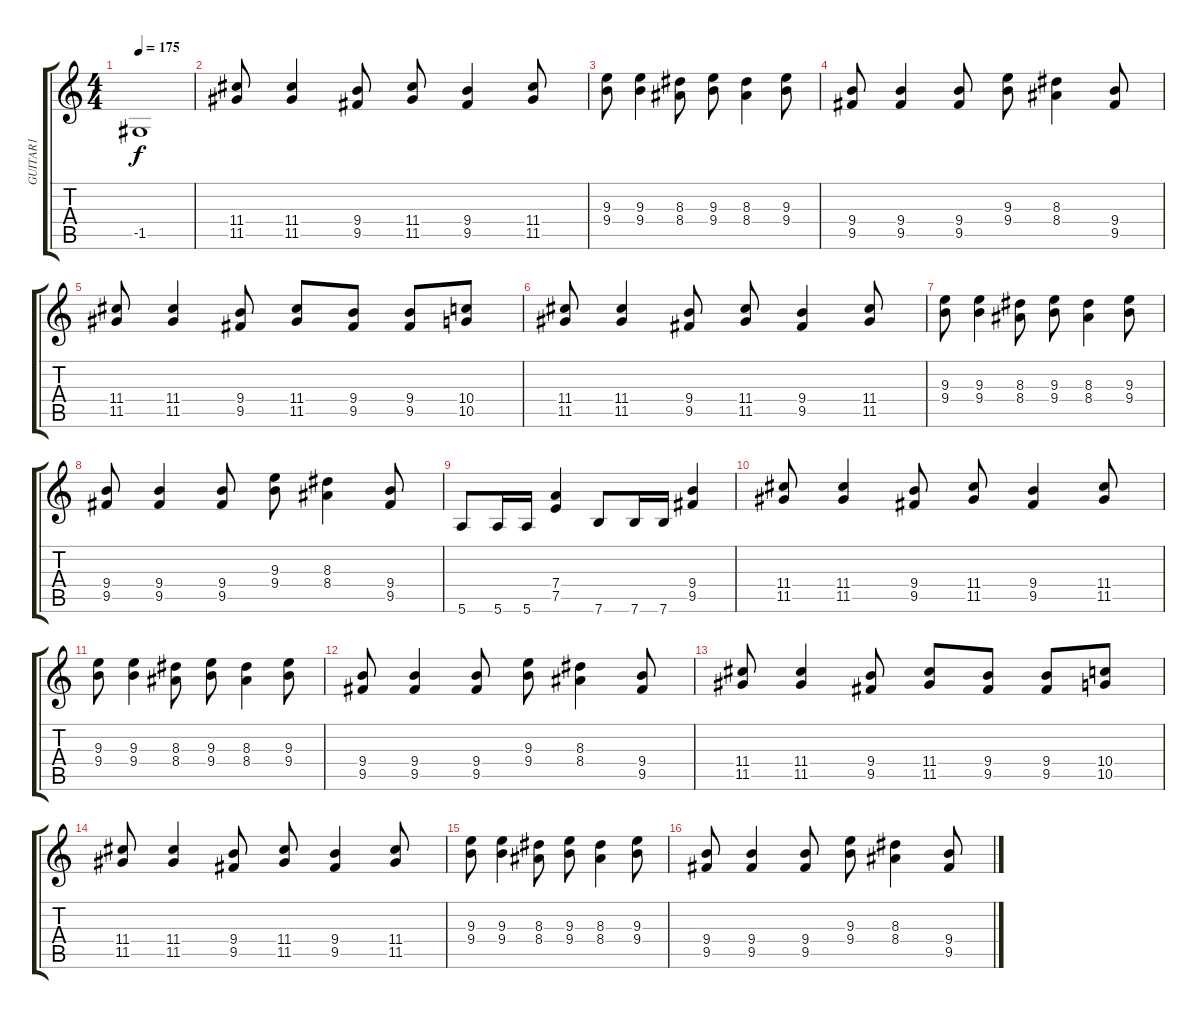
\track ("GUITAR1" "GUITAR1") {instrument distortionguitar}
\staff {score tabs}
\tuning (E4 B3 G3 D3 A2 E2) {hide}
\ts (4 4)
\tempo 175
\clef g2
\ks c
-1.5{t}.1{dy f} |
(11.4 11.5).8 (11.4 11.5).4 (9.4 9.5).8 (11.4 11.5).8 (9.4 9.5).4 (11.4 11.5).8 |
(9.3 9.4).8 (9.3 9.4).4 (8.3 8.4).8 (9.3 9.4).8 (8.3 8.4).4 (9.3 9.4).8 |
(9.4 9.5).8 (9.4 9.5).4 (9.4 9.5).8 (9.3 9.4).8 (8.3 8.4).4 (9.4 9.5).8 |
(11.4 11.5).8 (11.4 11.5).4 (9.4 9.5).8 (11.4 11.5).8 (9.4 9.5).8 (9.4 9.5).8 (10.4 10.5).8 |
(11.4 11.5).8 (11.4 11.5).4 (9.4 9.5).8 (11.4 11.5).8 (9.4 9.5).4 (11.4 11.5).8 |
(9.3 9.4).8 (9.3 9.4).4 (8.3 8.4).8 (9.3 9.4).8 (8.3 8.4).4 (9.3 9.4).8 |
(9.4 9.5).8 (9.4 9.5).4 (9.4 9.5).8 (9.3 9.4).8 (8.3 8.4).4 (9.4 9.5).8 |
5.6.8 5.6.16 5.6.16 (7.4 7.5).4 7.6.8 7.6.16 7.6.16 (9.4 9.5).4 |
(11.4 11.5).8 (11.4 11.5).4 (9.4 9.5).8 (11.4 11.5).8 (9.4 9.5).4 (11.4 11.5).8 |
(9.3 9.4).8 (9.3 9.4).4 (8.3 8.4).8 (9.3 9.4).8 (8.3 8.4).4 (9.3 9.4).8 |
(9.4 9.5).8 (9.4 9.5).4 (9.4 9.5).8 (9.3 9.4).8 (8.3 8.4).4 (9.4 9.5).8 |
(11.4 11.5).8 (11.4 11.5).4 (9.4 9.5).8 (11.4 11.5).8 (9.4 9.5).8 (9.4 9.5).8 (10.4 10.5).8 |
(11.4 11.5).8 (11.4 11.5).4 (9.4 9.5).8 (11.4 11.5).8 (9.4 9.5).4 (11.4 11.5).8 |
(9.3 9.4).8 (9.3 9.4).4 (8.3 8.4).8 (9.3 9.4).8 (8.3 8.4).4 (9.3 9.4).8 |
(9.4 9.5).8 (9.4 9.5).4 (9.4 9.5).8 (9.3 9.4).8 (8.3 8.4).4 (9.4 9.5).8
